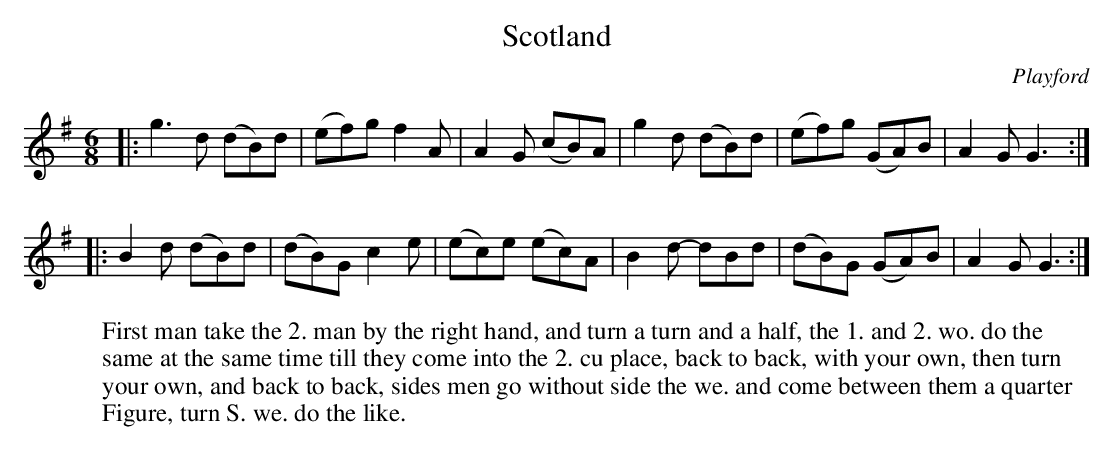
X:1
T: Scotland
O: Playford
M: 6/8
L: 1/8
K: G
|: g3d (dB)d | (ef)g f2A | A2G   (cB)A | g2d (dB)d | (ef)g (GA)B | A2G G3 :|
|: B2d (dB)d | (dB)G c2e | (ec)e (ec)A | B2d- dBd  | (dB)G (GA)B | A2G G3 :|
W:First man take the 2. man by the right hand, and turn a turn and a half, the 1. and 2. wo. do the
W:same at the same time till they come into the 2. cu place, back to back, with your own, then turn
W:your own, and back to back, sides men go without side the we. and come between them a quarter
W:Figure, turn S. we. do the like.
